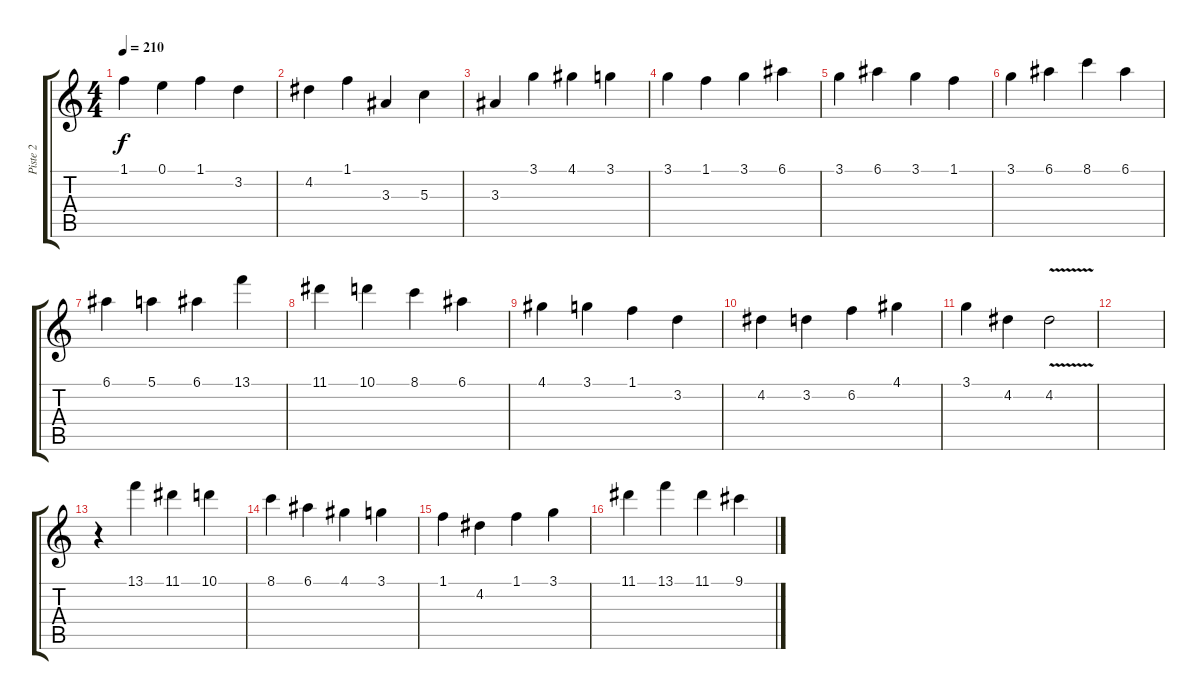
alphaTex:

\track ("Piste 2" "Piste 2") {instrument acousticguitarnylon}
\staff {score tabs}
\tuning (E4 B3 G3 D3 A2 E2) {hide}
\ts (4 4)
\tempo 210
\clef g2
\ks c
1.1.4{dy f} 0.1.4 1.1.4 3.2.4 |
4.2.4 1.1.4 3.3.4 5.3.4 |
3.3.4 3.1.4 4.1.4 3.1.4 |
3.1.4 1.1.4 3.1.4 6.1.4 |
3.1.4 6.1.4 3.1.4 1.1.4 |
3.1.4 6.1.4 8.1.4 6.1.4 |
6.1.4 5.1.4 6.1.4 13.1.4 |
11.1.4 10.1.4 8.1.4 6.1.4 |
4.1.4 3.1.4 1.1.4 3.2.4 |
4.2.4 3.2.4 6.2.4 4.1.4 |
3.1.4 4.2.4 4.2{v}.2 |
|
r.4 13.1.4 11.1.4 10.1.4 |
8.1.4 6.1.4 4.1.4 3.1.4 |
1.1.4 4.2.4 1.1.4 3.1.4 |
11.1.4 13.1.4 11.1.4 9.1.4
